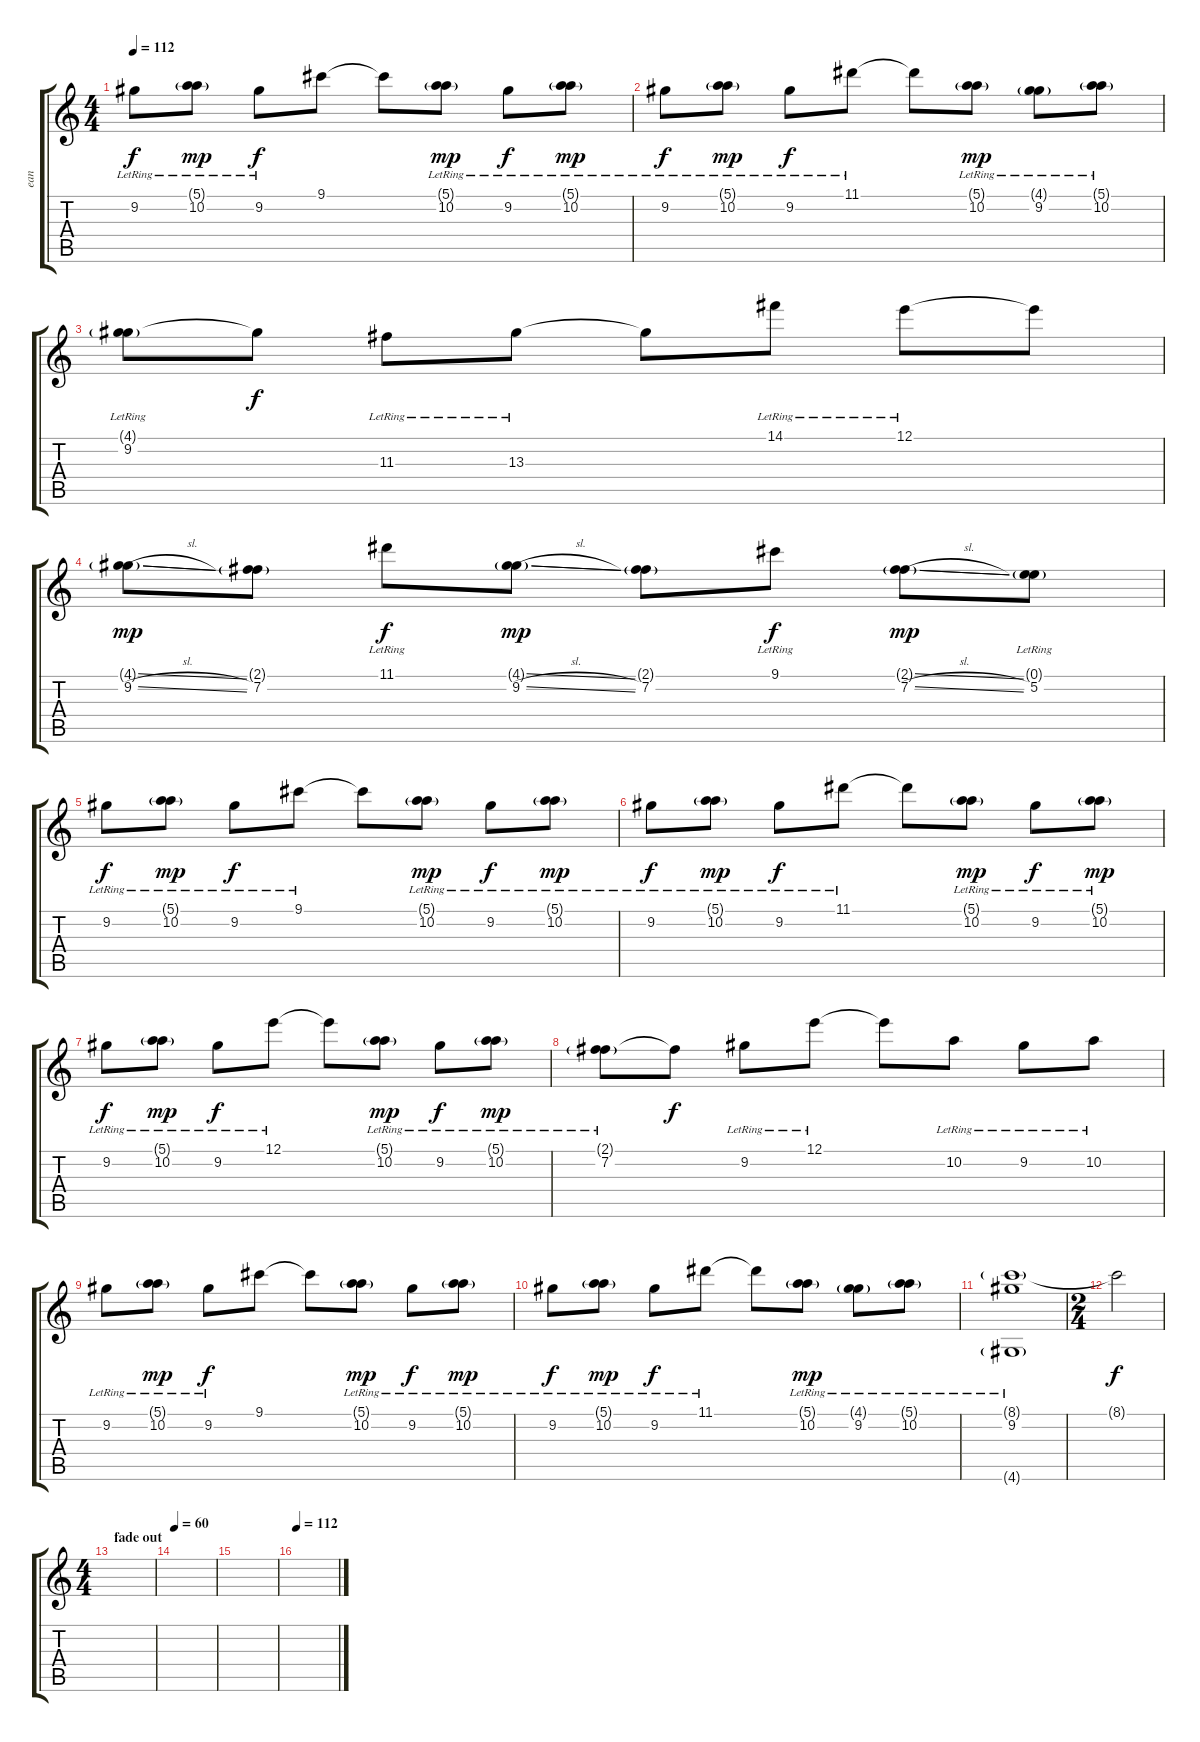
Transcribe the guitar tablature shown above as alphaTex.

\track ("ean" "ean") {instrument electricguitarjazz}
\staff {score tabs}
\tuning (E4 B3 G3 D3 A2 E2) {hide}
\ts (4 4)
\tempo 112
\clef g2
\ks c
9.2{lr}.8{dy f} (5.1{g lr} 10.2).8{dy mp} 9.2{lr}.8{dy f} 9.1.8 9.1{t}.8 (5.1{g lr} 10.2{lr}).8{dy mp} 9.2{lr}.8{dy f} (5.1{g lr} 10.2{lr}).8{dy mp} |
9.2{lr}.8{dy f} (5.1{g lr} 10.2{lr}).8{dy mp} 9.2{lr}.8{dy f} 11.1{lr}.8 11.1{t}.8 (5.1{g lr} 10.2{lr}).8{dy mp} (4.1{g lr} 9.2{lr}).8 (5.1{g lr} 10.2{lr}).8 |
(4.1{g} 9.2{lr}).8 4.1{t}.8{dy f} 11.3{lr}.8 13.3{lr}.8 13.3{t}.8 14.1{lr}.8 12.1{lr}.8 12.1{t}.8 |
(4.1{sl g} 9.2{sl}).8{dy mp} (2.1{g} 7.2).8 11.1{lr}.8{dy f} (4.1{sl g} 9.2{sl}).8{dy mp} (2.1{g} 7.2).8 9.1{lr}.8{dy f} (2.1{sl g} 7.2{sl}).8{dy mp} (0.1{g lr} 5.2).8 |
9.2{lr}.8{dy f} (5.1{g lr} 10.2{lr}).8{dy mp} 9.2{lr}.8{dy f} 9.1{lr}.8 9.1{t}.8 (5.1{g lr} 10.2).8{dy mp} 9.2{lr}.8{dy f} (5.1{g lr} 10.2).8{dy mp} |
9.2{lr}.8{dy f} (5.1{g lr} 10.2{lr}).8{dy mp} 9.2{lr}.8{dy f} 11.1{lr}.8 11.1{t}.8 (5.1{g lr} 10.2).8{dy mp} 9.2{lr}.8{dy f} (5.1{g lr} 10.2).8{dy mp} |
9.2{lr}.8{dy f} (5.1{g lr} 10.2{lr}).8{dy mp} 9.2{lr}.8{dy f} 12.1{lr}.8 12.1{t}.8 (5.1{g lr} 10.2).8{dy mp} 9.2{lr}.8{dy f} (5.1{g lr} 10.2).8{dy mp} |
(2.1{g lr} 7.2{lr}).8 2.1{t}.8{dy f} 9.2{lr}.8 12.1{lr}.8 12.1{t}.8 10.2{lr}.8 9.2{lr}.8 10.2{lr}.8 |
9.2{lr}.8 (5.1{g lr} 10.2).8{dy mp} 9.2{lr}.8{dy f} 9.1.8 9.1{t}.8 (5.1{g lr} 10.2{lr}).8{dy mp} 9.2{lr}.8{dy f} (5.1{g lr} 10.2{lr}).8{dy mp} |
9.2{lr}.8{dy f} (5.1{g lr} 10.2{lr}).8{dy mp} 9.2{lr}.8{dy f} 11.1{lr}.8 11.1{t}.8 (5.1{g lr} 10.2{lr}).8{dy mp} (4.1{g lr} 9.2{lr}).8 (5.1{g lr} 10.2{lr}).8 |
(8.1{g lr} 9.2{lr} 4.6{g}).1 |
\ts (2 4)
8.1{t}.2{dy f} |
\ts (4 4)
\section ("" "fade out")
|
\tempo 60
|
|
\tempo 112
